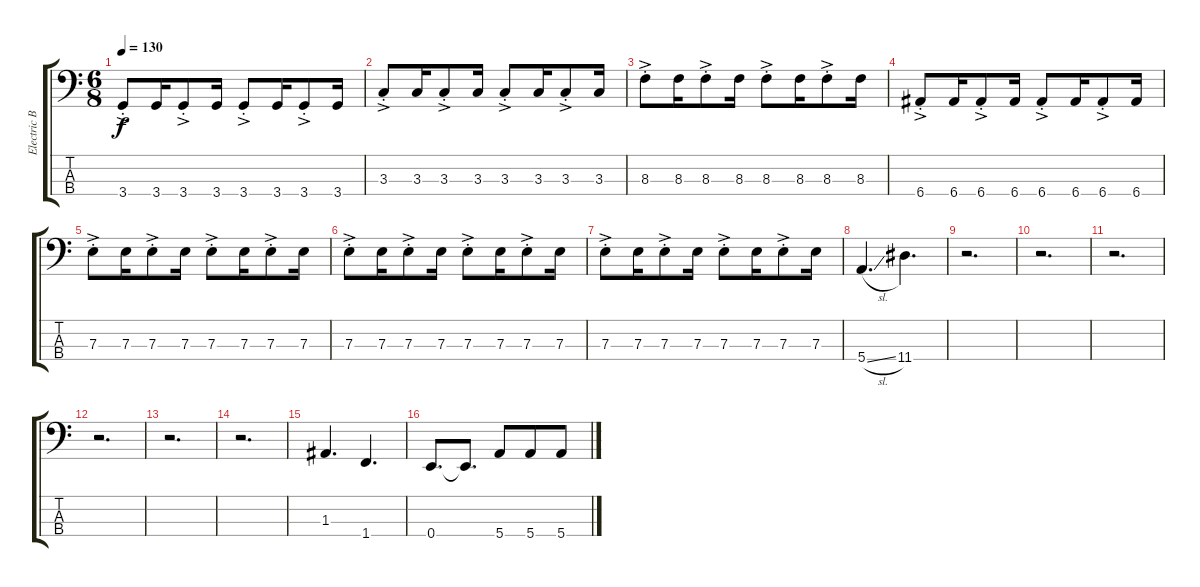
\track ("Electric Bass" "Electric B") {instrument electricbassfinger}
\staff {score tabs}
\tuning (G2 D2 A1 E1) {hide}
\ts (6 8)
\tempo 130
\clef f4
\ks c
3.4{ac st}.8{dy f} 3.4.16 3.4{ac st}.8 3.4.16 3.4{ac st}.8 3.4.16 3.4{ac st}.8 3.4.16 |
3.3{ac st}.8 3.3.16 3.3{ac st}.8 3.3.16 3.3{ac st}.8 3.3.16 3.3{ac st}.8 3.3.16 |
8.3{ac st}.8 8.3.16 8.3{ac st}.8 8.3.16 8.3{ac st}.8 8.3.16 8.3{ac st}.8 8.3.16 |
6.4{ac st}.8 6.4.16 6.4{ac st}.8 6.4.16 6.4{ac st}.8 6.4.16 6.4{ac st}.8 6.4.16 |
7.3{ac st}.8 7.3.16 7.3{ac st}.8 7.3.16 7.3{ac st}.8 7.3.16 7.3{ac st}.8 7.3.16 |
7.3{ac st}.8 7.3.16 7.3{ac st}.8 7.3.16 7.3{ac st}.8 7.3.16 7.3{ac st}.8 7.3.16 |
7.3{ac st}.8 7.3.16 7.3{ac st}.8 7.3.16 7.3{ac st}.8 7.3.16 7.3{ac st}.8 7.3.16 |
5.4{sl}.4{d} 11.4.4{d} |
r.2{d} |
r.2{d} |
r.2{d} |
r.2{d} |
r.2{d} |
r.2{d} |
1.3.4{d} 1.4.4{d} |
0.4.8{d} 0.4{t}.8{d} 5.4.8 5.4.8 5.4.8
